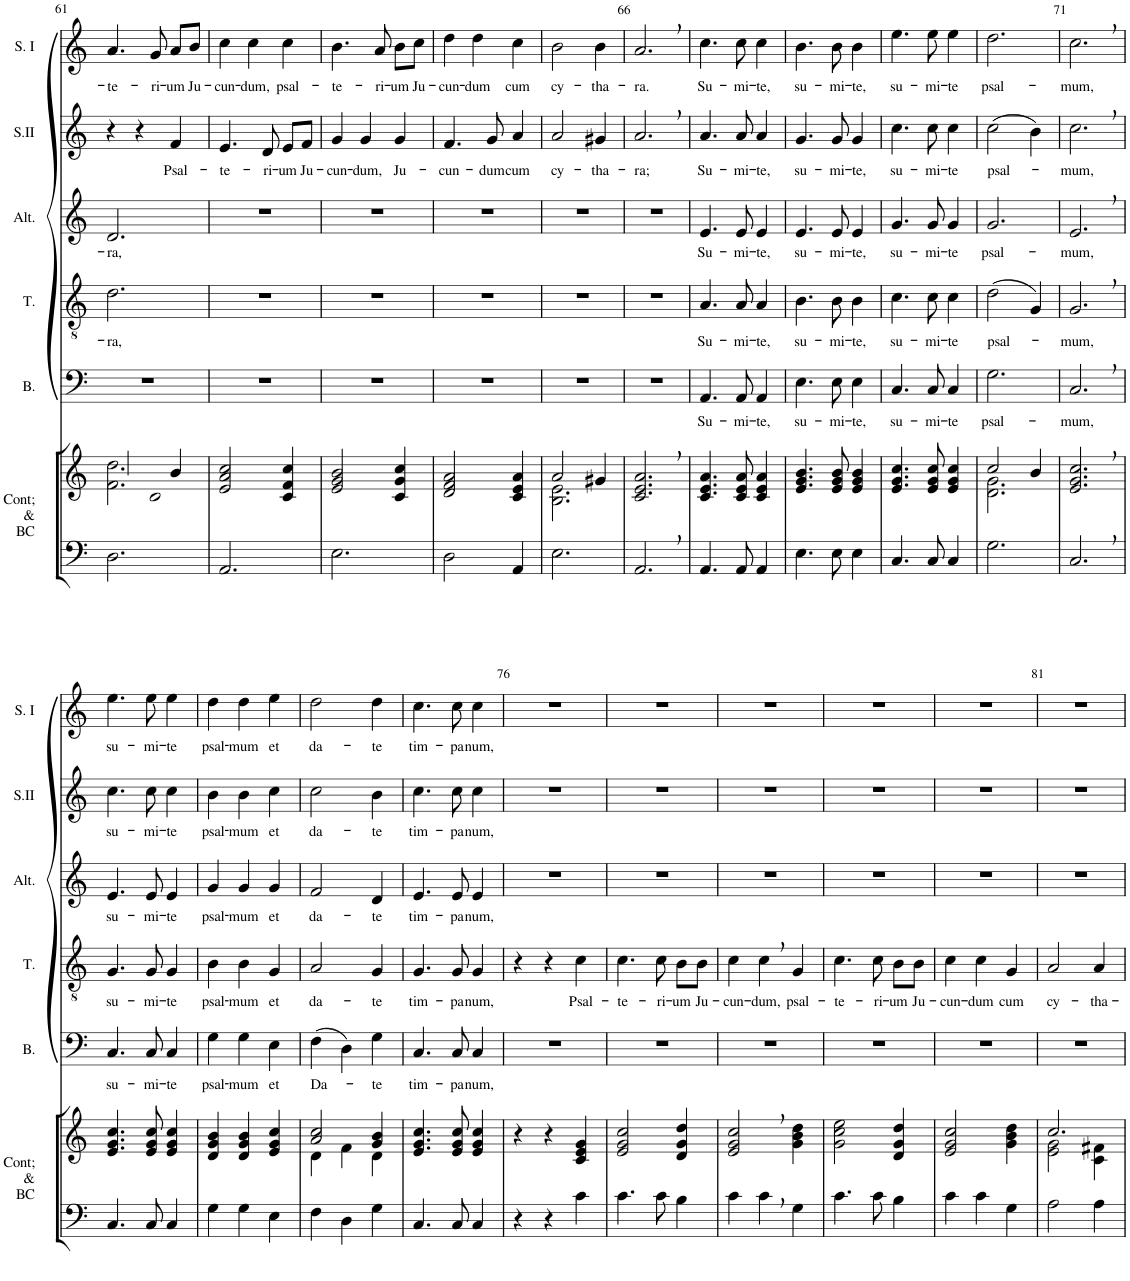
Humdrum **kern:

**kern	**kern	**kern	**text	**kern	**text	**kern	**text	**kern	**text	**kern	**text
*part6	*part6	*part5	*part5	*part4	*part4	*part3	*part3	*part2	*part2	*part1	*part1
*staff7	*staff6	*staff5	*staff5	*staff4	*staff4	*staff3	*staff3	*staff2	*staff2	*staff1	*staff1
*I"Continuo &amp; Basse Continue	*	*I"Basse	*	*I"Ténor	*	*I"Alto	*	*I"Soprano II	*	*I"Soprane I	*
*I'Cont; &amp; BC	*	*I'B.	*	*I'T.	*	*I'Alt.	*	*I'S.II	*	*I'S. I	*
!!LO:PB:g=z
*clefF4	*clefG2	*clefF4	*	*clefGv2	*	*clefG2	*	*clefG2	*	*clefG2	*
*k[]	*k[]	*k[]	*	*k[]	*	*k[]	*	*k[]	*	*k[]	*
*M3/4	*M3/4	*M3/4	*	*M3/4	*	*M3/4	*	*M3/4	*	*M3/4	*
=61	=61	=61	=61	=61	=61	=61	=61	=61	=61	=61	=61
*	*^	*	*	*	*	*	*	*	*	*	*
!	!	!	!	!	!	!LO:LY:b	!	!LO:LY:b	!	!	!	!LO:LY:b
2.D\	2a/	2.f\ 2.dd\	2.r	.	2.d\	-ra,	2.d/	-ra,	4r	.	4.a/	-te-
.	.	.	.	.	.	.	.	.	4r	.	.	.
!	!	!	!	!	!	!	!	!	!	!	!	!LO:LY:b
.	.	.	.	.	.	.	.	.	.	.	8g/	-ri-
!	!	!	!	!	!	!	!	!	!	!LO:LY:b	!	!LO:LY:b
.	4b/	.	.	.	.	.	.	.	4f/	Psal-	8a/L	-um
!	!	!	!	!	!	!	!	!	!	!	!	!LO:LY:b
.	.	.	.	.	.	.	.	.	.	.	8b/J	Ju-
*	*v	*v	*	*	*	*	*	*	*	*	*	*
=62	=62	=62	=62	=62	=62	=62	=62	=62	=62	=62	=62
!	!	!	!	!	!	!	!	!	!LO:LY:b	!	!LO:LY:b
2.AA/	2e/ 2a/ 2cc/	2.r	.	2.r	.	2.r	.	4.e/	-te-	4cc\	-cun-
!	!	!	!	!	!	!	!	!	!	!	!LO:LY:b
.	.	.	.	.	.	.	.	.	.	4cc\	-dum,
!	!	!	!	!	!	!	!	!	!LO:LY:b	!	!
.	.	.	.	.	.	.	.	8d/	-ri-	.	.
!	!	!	!	!	!	!	!	!	!LO:LY:b	!	!LO:LY:b
.	4c/ 4f/ 4cc/	.	.	.	.	.	.	8e/L	-um	4cc\	psal-
!	!	!	!	!	!	!	!	!	!LO:LY:b	!	!
.	.	.	.	.	.	.	.	8f/J	Ju-	.	.
=63	=63	=63	=63	=63	=63	=63	=63	=63	=63	=63	=63
!	!	!	!	!	!	!	!	!	!LO:LY:b	!	!LO:LY:b
2.E\	2e/ 2g/ 2b/	2.r	.	2.r	.	2.r	.	4g/	-cun-	4.b\	-te-
!	!	!	!	!	!	!	!	!	!LO:LY:b	!	!
.	.	.	.	.	.	.	.	4g/	-dum,	.	.
!	!	!	!	!	!	!	!	!	!	!	!LO:LY:b
.	.	.	.	.	.	.	.	.	.	8a/	-ri-
!	!	!	!	!	!	!	!	!	!LO:LY:b	!	!LO:LY:b
.	4c/ 4g/ 4cc/	.	.	.	.	.	.	4g/	Ju-	8b\L	-um
!	!	!	!	!	!	!	!	!	!	!	!LO:LY:b
.	.	.	.	.	.	.	.	.	.	8cc\J	Ju-
=64	=64	=64	=64	=64	=64	=64	=64	=64	=64	=64	=64
!	!	!	!	!	!	!	!	!	!LO:LY:b	!	!LO:LY:b
2D\	2d/ 2f/ 2a/	2.r	.	2.r	.	2.r	.	4.f/	-cun-	4dd\	-cun-
!	!	!	!	!	!	!	!	!	!	!	!LO:LY:b
.	.	.	.	.	.	.	.	.	.	4dd\	-dum
!	!	!	!	!	!	!	!	!	!LO:LY:b	!	!
.	.	.	.	.	.	.	.	8g/	-dum	.	.
!	!	!	!	!	!	!	!	!	!LO:LY:b	!	!LO:LY:b
4AA/	4c/ 4e/ 4a/	.	.	.	.	.	.	4a/	cum	4cc\	cum
=65	=65	=65	=65	=65	=65	=65	=65	=65	=65	=65	=65
*	*^	*	*	*	*	*	*	*	*	*	*
!	!	!	!	!	!	!	!	!	!	!LO:LY:b	!	!LO:LY:b
2.E\	2a/	2.B\ 2.e\	2.r	.	2.r	.	2.r	.	2a/	cy-	2b\	cy-
!	!	!	!	!	!	!	!	!	!	!LO:LY:b	!	!LO:LY:b
.	4g#X/	.	.	.	.	.	.	.	4g#X/	-tha-	4b\	-tha-
*	*v	*v	*	*	*	*	*	*	*	*	*	*
=66	=66	=66	=66	=66	=66	=66	=66	=66	=66	=66	=66
!	!	!	!	!	!	!	!	!	!LO:LY:b	!	!LO:LY:b
2.AA,/	2.c/, 2.e/, 2.a/,	2.r	.	2.r	.	2.r	.	2.a,/	-ra;	2.a,/	-ra.
=67	=67	=67	=67	=67	=67	=67	=67	=67	=67	=67	=67
!	!	!	!LO:LY:b	!	!LO:LY:b	!	!LO:LY:b	!	!LO:LY:b	!	!LO:LY:b
4.AA/	4.c/ 4.e/ 4.a/	4.AA/	Su-	4.A/	Su-	4.e/	Su-	4.a/	Su-	4.cc\	Su-
!	!	!	!LO:LY:b	!	!LO:LY:b	!	!LO:LY:b	!	!LO:LY:b	!	!LO:LY:b
8AA/	8c/ 8e/ 8a/	8AA/	-mi-	8A/	-mi-	8e/	-mi-	8a/	-mi-	8cc\	-mi-
!	!	!	!LO:LY:b	!	!LO:LY:b	!	!LO:LY:b	!	!LO:LY:b	!	!LO:LY:b
4AA/	4c/ 4e/ 4a/	4AA/	-te,	4A/	-te,	4e/	-te,	4a/	-te,	4cc\	-te,
=68	=68	=68	=68	=68	=68	=68	=68	=68	=68	=68	=68
!	!	!	!LO:LY:b	!	!LO:LY:b	!	!LO:LY:b	!	!LO:LY:b	!	!LO:LY:b
4.E\	4.e/ 4.g/ 4.b/	4.E\	su-	4.B\	su-	4.e/	su-	4.g/	su-	4.b\	su-
!	!	!	!LO:LY:b	!	!LO:LY:b	!	!LO:LY:b	!	!LO:LY:b	!	!LO:LY:b
8E\	8e/ 8g/ 8b/	8E\	-mi-	8B\	-mi-	8e/	-mi-	8g/	-mi-	8b\	-mi-
!	!	!	!LO:LY:b	!	!LO:LY:b	!	!LO:LY:b	!	!LO:LY:b	!	!LO:LY:b
4E\	4e/ 4g/ 4b/	4E\	-te,	4B\	-te,	4e/	-te,	4g/	-te,	4b\	-te,
=69	=69	=69	=69	=69	=69	=69	=69	=69	=69	=69	=69
!	!	!	!LO:LY:b	!	!LO:LY:b	!	!LO:LY:b	!	!LO:LY:b	!	!LO:LY:b
4.C/	4.e/ 4.g/ 4.cc/	4.C/	su-	4.c\	su-	4.g/	su-	4.cc\	su-	4.ee\	su-
!	!	!	!LO:LY:b	!	!LO:LY:b	!	!LO:LY:b	!	!LO:LY:b	!	!LO:LY:b
8C/	8e/ 8g/ 8cc/	8C/	-mi-	8c\	-mi-	8g/	-mi-	8cc\	-mi-	8ee\	-mi-
!	!	!	!LO:LY:b	!	!LO:LY:b	!	!LO:LY:b	!	!LO:LY:b	!	!LO:LY:b
4C/	4e/ 4g/ 4cc/	4C/	-te	4c\	-te	4g/	-te	4cc\	-te	4ee\	-te
=70	=70	=70	=70	=70	=70	=70	=70	=70	=70	=70	=70
*	*^	*	*	*	*	*	*	*	*	*	*
!	!	!	!	!LO:LY:b	!	!LO:LY:b	!	!LO:LY:b	!	!LO:LY:b	!	!LO:LY:b
2.G\	2cc/	2.d\ 2.g\	2.G\	psal-	(2d\	psal-	2.g/	psal-	(2cc\	psal-	2.dd\	psal-
.	4b/	.	.	.	4G/)	.	.	.	4b\)	.	.	.
*	*v	*v	*	*	*	*	*	*	*	*	*	*
=71	=71	=71	=71	=71	=71	=71	=71	=71	=71	=71	=71
!	!	!	!LO:LY:b	!	!LO:LY:b	!	!LO:LY:b	!	!LO:LY:b	!	!LO:LY:b
2.C,/	2.e/, 2.g/, 2.cc/,	2.C,/	-mum,	2.G,/	-mum,	2.e,/	-mum,	2.cc,\	-mum,	2.cc,\	-mum,
!!LO:LB:g=z
=72	=72	=72	=72	=72	=72	=72	=72	=72	=72	=72	=72
!	!	!	!LO:LY:b	!	!LO:LY:b	!	!LO:LY:b	!	!LO:LY:b	!	!LO:LY:b
4.C/	4.e/ 4.g/ 4.cc/	4.C/	su-	4.G/	su-	4.e/	su-	4.cc\	su-	4.ee\	su-
!	!	!	!LO:LY:b	!	!LO:LY:b	!	!LO:LY:b	!	!LO:LY:b	!	!LO:LY:b
8C/	8e/ 8g/ 8cc/	8C/	-mi-	8G/	-mi-	8e/	-mi-	8cc\	-mi-	8ee\	-mi-
!	!	!	!LO:LY:b	!	!LO:LY:b	!	!LO:LY:b	!	!LO:LY:b	!	!LO:LY:b
4C/	4e/ 4g/ 4cc/	4C/	-te	4G/	-te	4e/	-te	4cc\	-te	4ee\	-te
=73	=73	=73	=73	=73	=73	=73	=73	=73	=73	=73	=73
!	!	!	!LO:LY:b	!	!LO:LY:b	!	!LO:LY:b	!	!LO:LY:b	!	!LO:LY:b
4G\	4d/ 4g/ 4b/	4G\	psal-	4B\	psal-	4g/	psal-	4b\	psal-	4dd\	psal-
!	!	!	!LO:LY:b	!	!LO:LY:b	!	!LO:LY:b	!	!LO:LY:b	!	!LO:LY:b
4G\	4d/ 4g/ 4b/	4G\	-mum	4B\	-mum	4g/	-mum	4b\	-mum	4dd\	-mum
!	!	!	!LO:LY:b	!	!LO:LY:b	!	!LO:LY:b	!	!LO:LY:b	!	!LO:LY:b
4E\	4e/ 4g/ 4cc/	4E\	et	4G/	et	4g/	et	4cc\	et	4ee\	et
=74	=74	=74	=74	=74	=74	=74	=74	=74	=74	=74	=74
*	*^	*	*	*	*	*	*	*	*	*	*
!	!	!	!	!LO:LY:b	!	!LO:LY:b	!	!LO:LY:b	!	!LO:LY:b	!	!LO:LY:b
4F\	2a/ 2cc/	4d\	(4F\	Da-	2A/	da-	2f/	da-	2cc\	da-	2dd\	da-
4D\	.	4f\	4D\)	.	.	.	.	.	.	.	.	.
!	!	!	!	!LO:LY:b	!	!LO:LY:b	!	!LO:LY:b	!	!LO:LY:b	!	!LO:LY:b
4G\	4g/ 4b/	4d\	4G\	-te	4G/	-te	4d/	-te	4b\	-te	4dd\	-te
=75	=75	=75	=75	=75	=75	=75	=75	=75	=75	=75	=75	=75
!	!	!	!	!LO:LY:b	!	!LO:LY:b	!	!LO:LY:b	!	!LO:LY:b	!	!LO:LY:b
*	*v	*v	*	*	*	*	*	*	*	*	*	*
4.C/	4.e/ 4.g/ 4.cc/	4.C/	tim-	4.G/	tim-	4.e/	tim-	4.cc\	tim-	4.cc\	tim-
!	!	!	!LO:LY:b	!	!LO:LY:b	!	!LO:LY:b	!	!LO:LY:b	!	!LO:LY:b
8C/	8e/ 8g/ 8cc/	8C/	-pa-	8G/	-pa-	8e/	-pa-	8cc\	-pa-	8cc\	-pa-
!	!	!	!LO:LY:b	!	!LO:LY:b	!	!LO:LY:b	!	!LO:LY:b	!	!LO:LY:b
4C/	4e/ 4g/ 4cc/	4C/	-num,	4G/	-num,	4e/	-num,	4cc\	-num,	4cc\	-num,
=76	=76	=76	=76	=76	=76	=76	=76	=76	=76	=76	=76
4r	4r	2.r	.	4r	.	2.r	.	2.r	.	2.r	.
4r	4r	.	.	4r	.	.	.	.	.	.	.
!	!	!	!	!	!LO:LY:b	!	!	!	!	!	!
4c\	4c/ 4e/ 4g/	.	.	4c\	Psal-	.	.	.	.	.	.
=77	=77	=77	=77	=77	=77	=77	=77	=77	=77	=77	=77
*	*^	*	*	*	*	*	*	*	*	*	*
!	!	!	!	!	!	!LO:LY:b	!	!	!	!	!	!
4.c\	2e/ 2g/ 2cc/	2ryy	2.r	.	4.c\	-te-	2.r	.	2.r	.	2.r	.
!	!	!	!	!	!	!LO:LY:b	!	!	!	!	!	!
8c\	.	.	.	.	8c\	-ri-	.	.	.	.	.	.
!	!	!	!	!	!	!LO:LY:b	!	!	!	!	!	!
4B\	4d/ 4g/ 4dd/	4ryy	.	.	8B\L	-um	.	.	.	.	.	.
!	!	!	!	!	!	!LO:LY:b	!	!	!	!	!	!
.	.	.	.	.	8B\J	Ju-	.	.	.	.	.	.
*	*v	*v	*	*	*	*	*	*	*	*	*	*
=78	=78	=78	=78	=78	=78	=78	=78	=78	=78	=78	=78
!	!	!	!	!	!LO:LY:b	!	!	!	!	!	!
4c\	2e/, 2g/, 2cc/,	2.r	.	4c\	-cun-	2.r	.	2.r	.	2.r	.
!	!	!	!	!	!LO:LY:b	!	!	!	!	!	!
4c,\	.	.	.	4c,\	-dum,	.	.	.	.	.	.
!	!	!	!	!	!LO:LY:b	!	!	!	!	!	!
4G\	4g\ 4b\ 4dd\	.	.	4G/	psal-	.	.	.	.	.	.
=79	=79	=79	=79	=79	=79	=79	=79	=79	=79	=79	=79
!	!	!	!	!	!LO:LY:b	!	!	!	!	!	!
4.c\	2g\ 2cc\ 2ee\	2.r	.	4.c\	-te-	2.r	.	2.r	.	2.r	.
!	!	!	!	!	!LO:LY:b	!	!	!	!	!	!
8c\	.	.	.	8c\	-ri-	.	.	.	.	.	.
!	!	!	!	!	!LO:LY:b	!	!	!	!	!	!
4B\	4d/ 4g/ 4dd/	.	.	8B\L	-um	.	.	.	.	.	.
!	!	!	!	!	!LO:LY:b	!	!	!	!	!	!
.	.	.	.	8B\J	Ju-	.	.	.	.	.	.
=80	=80	=80	=80	=80	=80	=80	=80	=80	=80	=80	=80
!	!	!	!	!	!LO:LY:b	!	!	!	!	!	!
4c\	2e/ 2g/ 2cc/	2.r	.	4c\	-cun-	2.r	.	2.r	.	2.r	.
!	!	!	!	!	!LO:LY:b	!	!	!	!	!	!
4c\	.	.	.	4c\	-dum	.	.	.	.	.	.
!	!	!	!	!	!LO:LY:b	!	!	!	!	!	!
4G\	4g\ 4b\ 4dd\	.	.	4G/	cum	.	.	.	.	.	.
=81	=81	=81	=81	=81	=81	=81	=81	=81	=81	=81	=81
*	*^	*	*	*	*	*	*	*	*	*	*
!	!	!	!	!	!	!LO:LY:b	!	!	!	!	!	!
2A\	2.cc/	2e\ 2g\	2.r	.	2A/	cy-	2.r	.	2.r	.	2.r	.
!	!	!	!	!	!	!LO:LY:b	!	!	!	!	!	!
4A\	.	4c\ 4f#X\	.	.	4A/	-tha-	.	.	.	.	.	.
*	*v	*v	*	*	*	*	*	*	*	*	*	*
=	=	=	=	=	=	=	=	=	=	=	=
*-	*-	*-	*-	*-	*-	*-	*-	*-	*-	*-	*-
